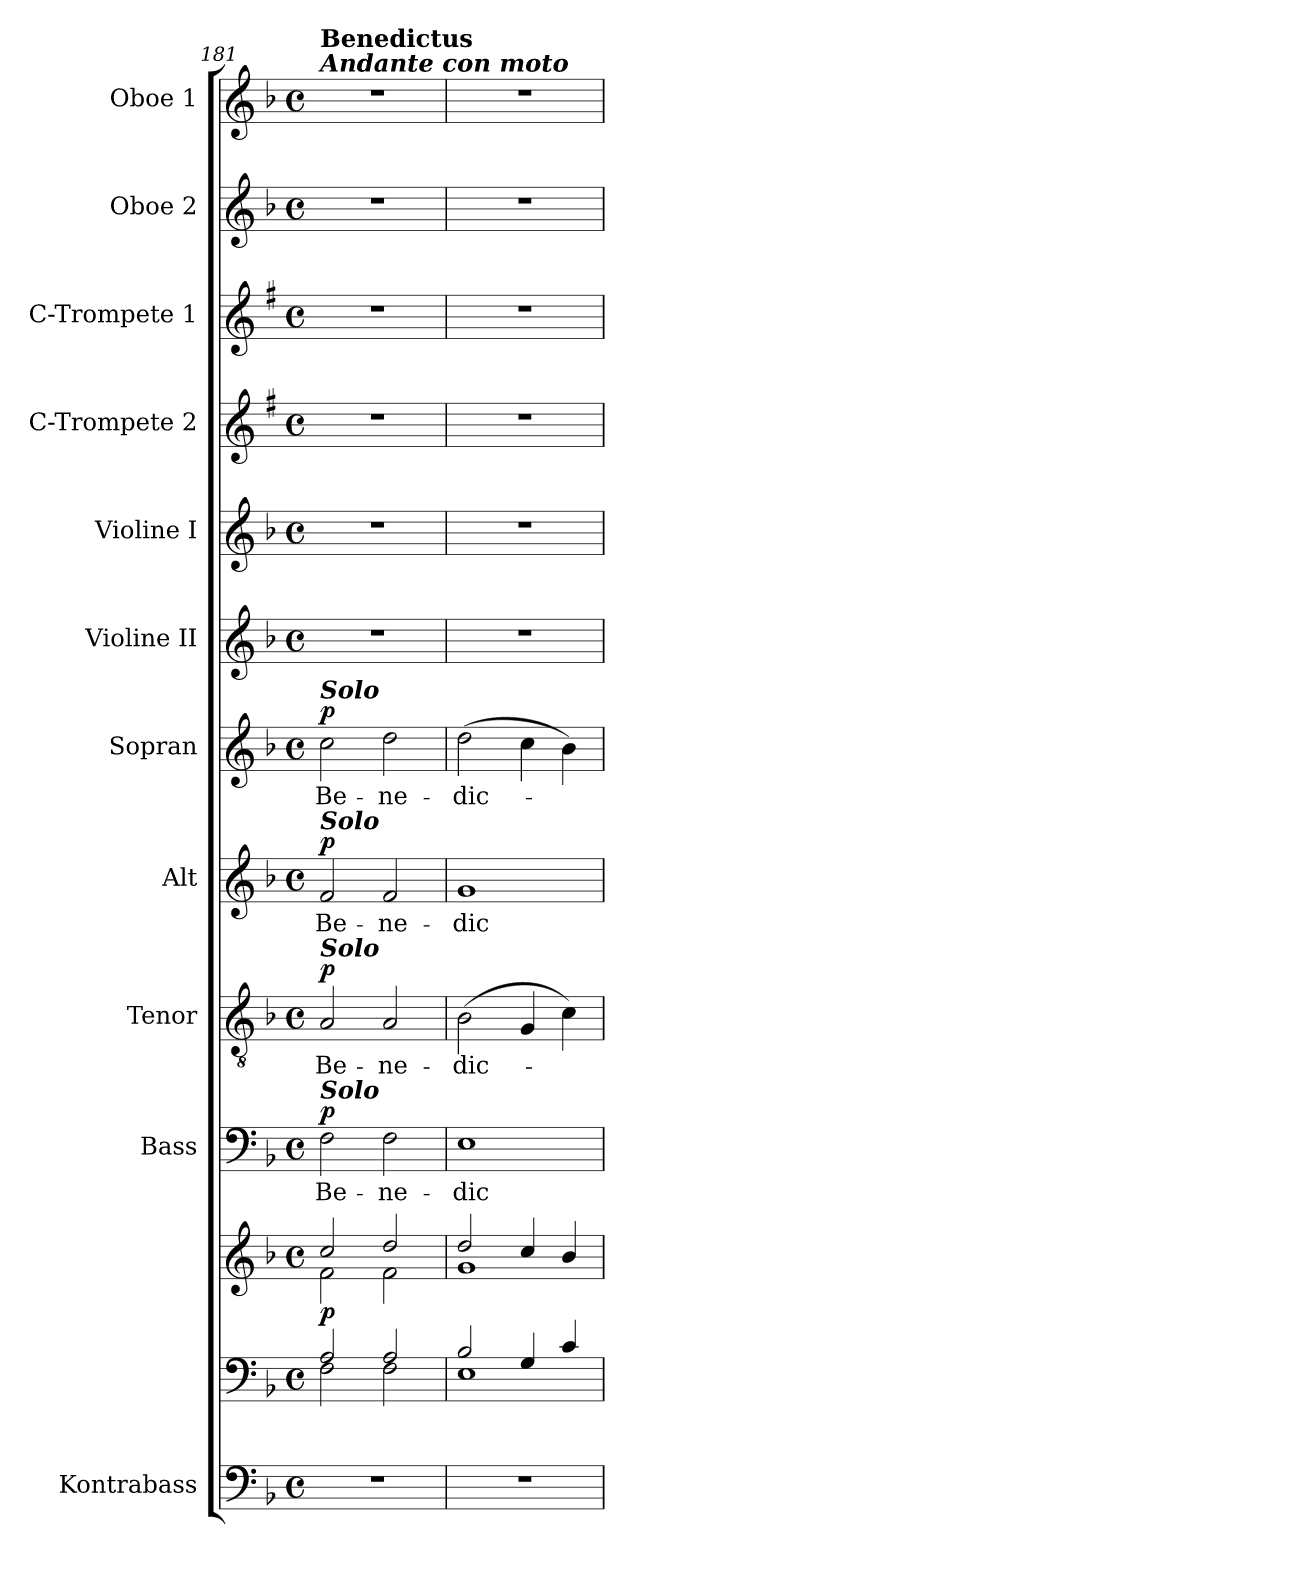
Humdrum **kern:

**kern	**kern	**kern	**dynam	**kern	**text	**dynam	**kern	**text	**dynam	**kern	**text	**dynam	**kern	**text	**dynam	**kern	**kern	**kern	**kern	**kern	**kern
*part12	*part11	*part11	*part11	*part10	*part10	*part10	*part9	*part9	*part9	*part8	*part8	*part8	*part7	*part7	*part7	*part6	*part5	*part4	*part3	*part2	*part1
*staff13	*staff12	*staff11	*staff11/12	*staff10	*staff10	*staff10	*staff9	*staff9	*staff9	*staff8	*staff8	*staff8	*staff7	*staff7	*staff7	*staff6	*staff5	*staff4	*staff3	*staff2	*staff1
*I"Kontrabass	*	*	*	*I"Bass	*	*	*I"Tenor	*	*	*I"Alt	*	*	*I"Sopran	*	*	*I"Violine II	*I"Violine I	*I"C-Trompete 2	*I"C-Trompete 1	*I"Oboe 2	*I"Oboe 1
*I'Kb.	*	*	*	*I'B.	*	*	*I'T.	*	*	*I'A.	*	*	*I'S.	*	*	*I'Vl. II	*I'Vl. I	*I'C Trp. 2	*I'C Trp. 1	*I'Ob. 2	*I'Ob. 1
!!LO:PB:g=z
*clefF4	*clefF4	*clefG2	*	*clefF4	*	*	*clefGv2	*	*	*clefG2	*	*	*clefG2	*	*	*clefG2	*clefG2	*clefG2	*clefG2	*clefG2	*clefG2
*ITrd7c12	*	*	*	*	*	*	*	*	*	*	*	*	*	*	*	*	*	*ITrd1c2	*ITrd1c2	*	*
*k[b-]	*k[b-]	*k[b-]	*	*k[b-]	*	*	*k[b-]	*	*	*k[b-]	*	*	*k[b-]	*	*	*k[b-]	*k[b-]	*k[b-]	*k[b-]	*k[b-]	*k[b-]
*F:	*F:	*F:	*	*F:	*	*	*F:	*	*	*F:	*	*	*F:	*	*	*F:	*F:	*F:	*F:	*F:	*F:
*M4/4	*M4/4	*M4/4	*	*M4/4	*	*	*M4/4	*	*	*M4/4	*	*	*M4/4	*	*	*M4/4	*M4/4	*M4/4	*M4/4	*M4/4	*M4/4
*met(c)	*met(c)	*met(c)	*	*met(c)	*	*	*met(c)	*	*	*met(c)	*	*	*met(c)	*	*	*met(c)	*met(c)	*met(c)	*met(c)	*met(c)	*met(c)
=181	=181	=181	=181	=181	=181	=181	=181	=181	=181	=181	=181	=181	=181	=181	=181	=181	=181	=181	=181	=181	=181
*	*^	*^	*	*	*	*	*	*	*	*	*	*	*	*	*	*	*	*	*	*	*
!	!	!	!	!	!	!	!	!	!	!	!	!	!	!	!	!	!	!	!	!	!	!	!LO:TX:a:Bi:t=Andante con moto
!	!	!	!	!	!	!	!	!	!	!	!	!	!	!	!	!	!	!	!	!	!	!	!LO:TX:a:B:t=Benedictus
!	!	!	!	!	!	!	!	!	!	!	!	!	!	!	!LO:TX:a:Bi:t=Solo	!	!	!	!	!	!	!	!
!	!	!	!	!	!	!	!	!	!	!	!	!LO:TX:a:Bi:t=Solo	!	!	!	!	!	!	!	!	!	!	!
!	!	!	!	!	!	!	!	!	!LO:TX:a:Bi:t=Solo	!	!	!	!	!	!	!	!	!	!	!	!	!	!
!	!	!	!	!	!	!LO:TX:a:Bi:t=Solo	!	!	!	!	!	!	!	!	!	!	!	!	!	!	!	!	!
!	!	!	!	!	!LO:DY:b	!	!LO:LY:b	!LO:DY:a	!	!LO:LY:b	!LO:DY:a	!	!LO:LY:b	!LO:DY:a	!	!LO:LY:b	!LO:DY:a	!	!	!	!	!	!
1r	2A/	2F\	2cc/	2f\	p	2F\	Be-	p	2A/	Be-	p	2f/	Be-	p	2cc\	Be-	p	1r	1r	1r	1r	1r	1r
!	!	!	!	!	!	!	!LO:LY:b	!	!	!LO:LY:b	!	!	!LO:LY:b	!	!	!LO:LY:b	!	!	!	!	!	!	!
.	2A/	2F\	2dd/	2f\	.	2F\	-ne-	.	2A/	-ne-	.	2f/	-ne-	.	2dd\	-ne-	.	.	.	.	.	.	.
=182	=182	=182	=182	=182	=182	=182	=182	=182	=182	=182	=182	=182	=182	=182	=182	=182	=182	=182	=182	=182	=182	=182	=182
!	!	!	!	!	!	!	!LO:LY:b	!	!	!LO:LY:b	!	!	!LO:LY:b	!	!	!LO:LY:b	!	!	!	!	!	!	!
1r	2B-/	1E	2dd/	1g	.	1E	-dic-	.	(>2B-\	-dic-	.	1g	-dic-	.	(>2dd\	-dic-	.	1r	1r	1r	1r	1r	1r
.	4G/	.	4cc/	.	.	.	.	.	4G/	.	.	.	.	.	4cc\	.	.	.	.	.	.	.	.
.	4c/	.	4b-/	.	.	.	.	.	4c\)	.	.	.	.	.	4b-\)	.	.	.	.	.	.	.	.
*	*v	*v	*	*	*	*	*	*	*	*	*	*	*	*	*	*	*	*	*	*	*	*	*
*	*	*v	*v	*	*	*	*	*	*	*	*	*	*	*	*	*	*	*	*	*	*	*
=	=	=	=	=	=	=	=	=	=	=	=	=	=	=	=	=	=	=	=	=	=
*-	*-	*-	*-	*-	*-	*-	*-	*-	*-	*-	*-	*-	*-	*-	*-	*-	*-	*-	*-	*-	*-
